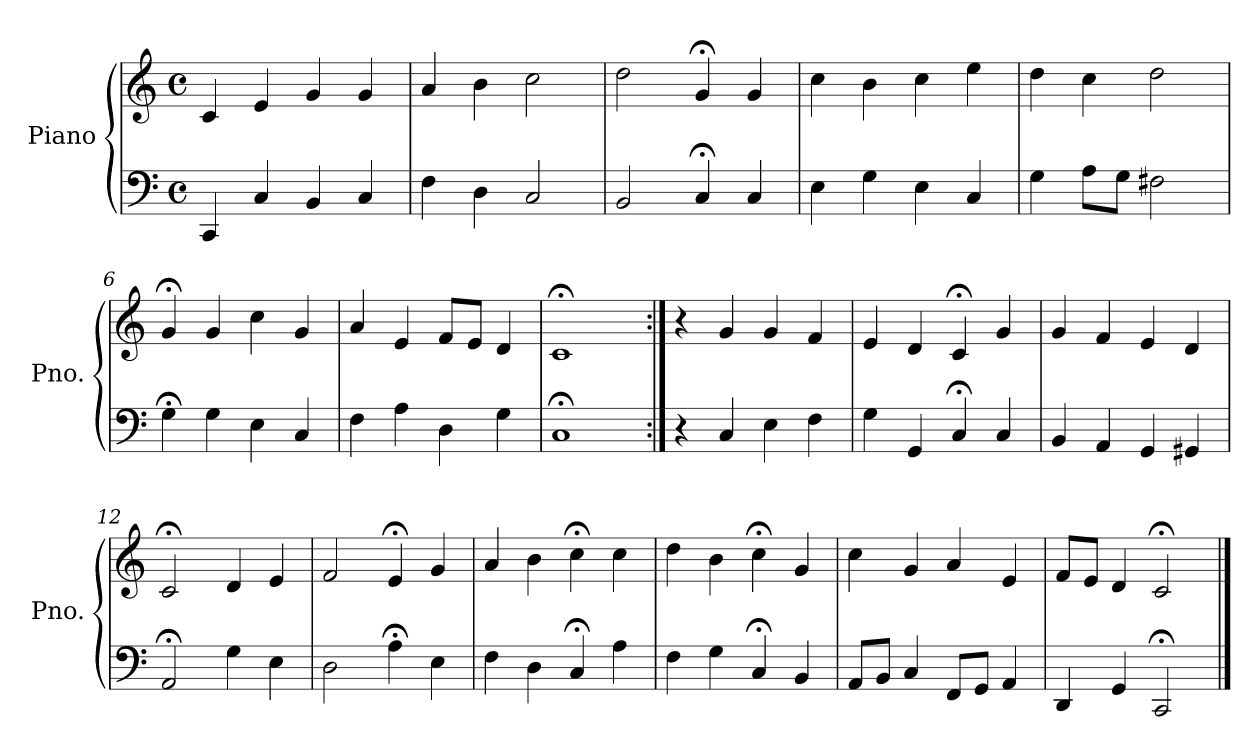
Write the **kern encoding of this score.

**kern	**kern
*part1	*part1
*staff2	*staff1
*I"Piano	*
*I'Pno.	*
*clefF4	*clefG2
*k[]	*k[]
*M4/4	*M4/4
*met(c)	*met(c)
=1	=1
4CC/	4c/
4C/	4e/
4BB/	4g/
4C/	4g/
=2	=2
4F\	4a/
4D\	4b\
2C/	2cc\
=3	=3
2BB/	2dd\
4C;</	4g;</
4C/	4g/
=4	=4
4E\	4cc\
4G\	4b\
4E\	4cc\
4C/	4ee\
=5	=5
4G\	4dd\
8A\L	4cc\
8G\J	.
2F#X\	2dd\
=6	=6
4G;<\	4g;</
4G\	4g/
4E\	4cc\
4C/	4g/
=7	=7
4F\	4a/
4A\	4e/
4D\	8f/L
.	8e/J
4G\	4d/
!!LO:LB:g=z
=8	=8
1C;<	1c;<
=9:|!	=9:|!
4r	4r
4C/	4g/
4E\	4g/
4F\	4f/
=10	=10
4G\	4e/
4GG/	4d/
4C;</	4c;</
4C/	4g/
=11	=11
4BB/	4g/
4AA/	4f/
4GG/	4e/
4GG#X/	4d/
=12	=12
2AA;</	2c;</
4G\	4d/
4E\	4e/
=13	=13
2D\	2f/
4A;<\	4e;</
4E\	4g/
=14	=14
4F\	4a/
4D\	4b\
4C;</	4cc;<\
4A\	4cc\
=15	=15
4F\	4dd\
4G\	4b\
4C;</	4cc;<\
4BB/	4g/
!!LO:LB:g=z
=16	=16
8AA/L	4cc\
8BB/J	.
4C/	4g/
8FF/L	4a/
8GG/J	.
4AA/	4e/
=17	=17
4DD/	8f/L
.	8e/J
4GG/	4d/
2CC;</	2c;</
==	==
*-	*-
